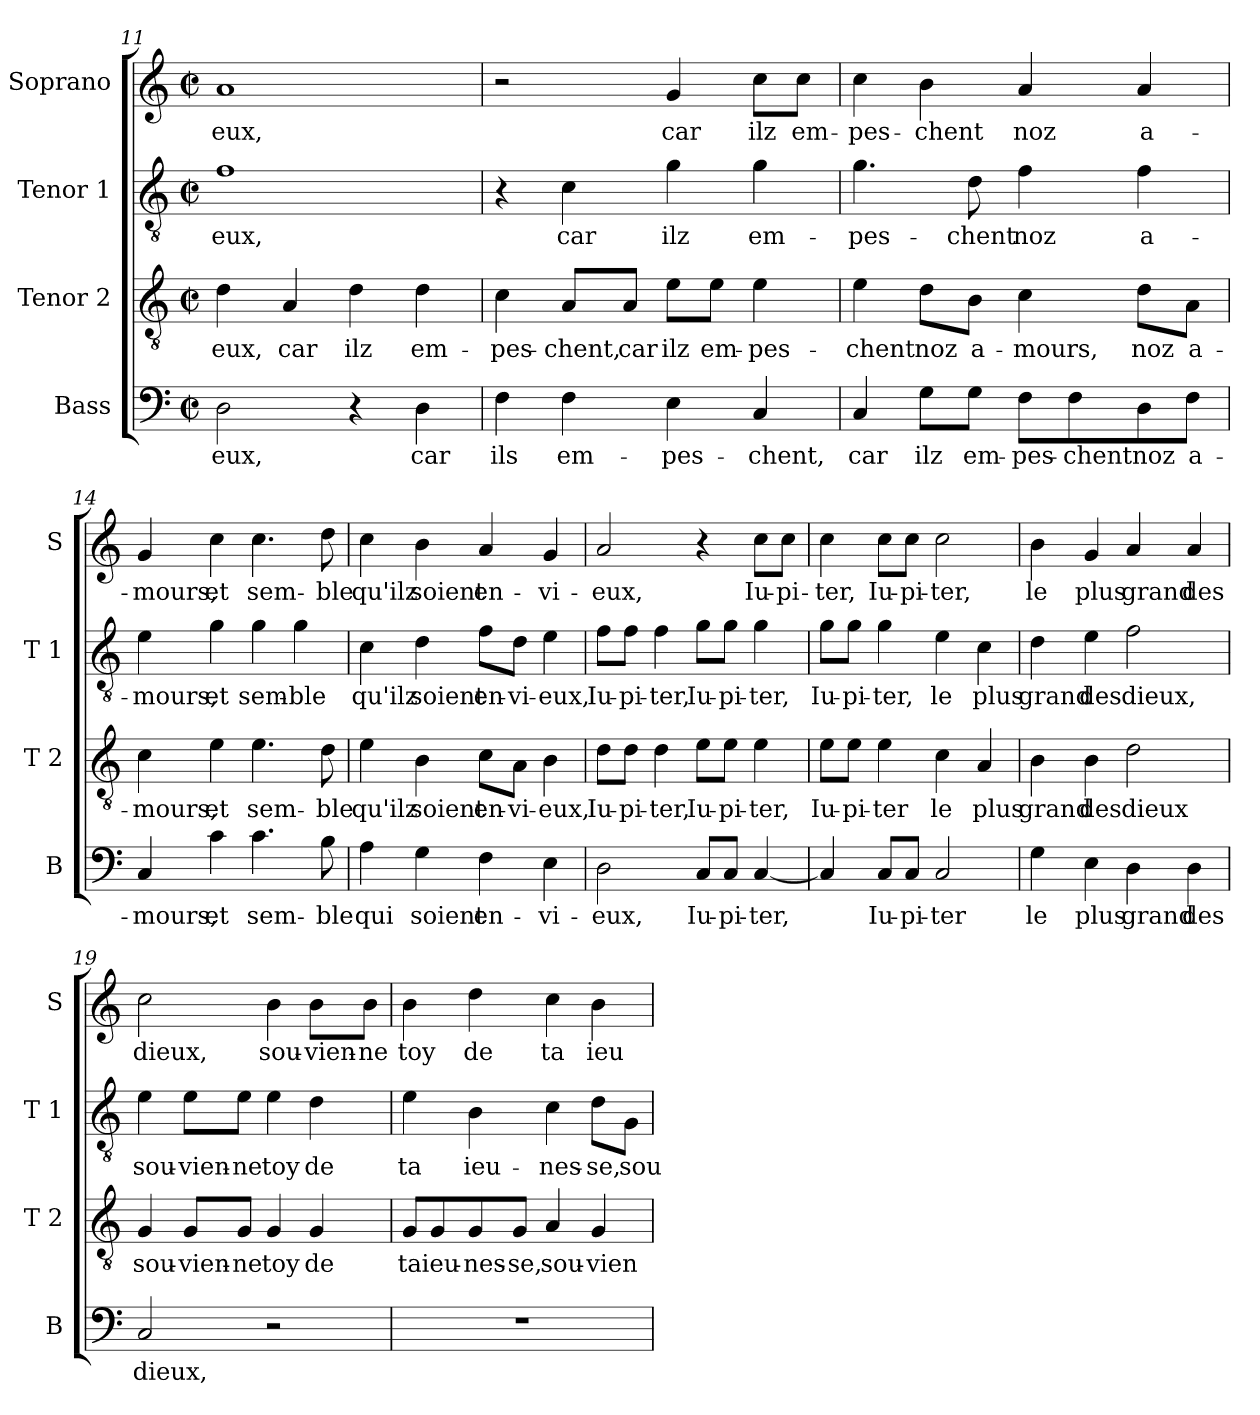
**kern	**text	**kern	**text	**kern	**text	**kern	**text
*part4	*part4	*part3	*part3	*part2	*part2	*part1	*part1
*staff4	*staff4	*staff3	*staff3	*staff2	*staff2	*staff1	*staff1
*I"Bass	*	*I"Tenor 2	*	*I"Tenor 1	*	*I"Soprano	*
*I'B	*	*I'T 2	*	*I'T 1	*	*I'S	*
!!LO:LB:g=z
*clefF4	*	*clefGv2	*	*clefGv2	*	*clefG2	*
*k[]	*	*k[]	*	*k[]	*	*k[]	*
*C:	*	*C:	*	*C:	*	*C:	*
*M2/2	*	*M2/2	*	*M2/2	*	*M2/2	*
*met(c|)	*	*met(c|)	*	*met(c|)	*	*met(c|)	*
=11	=11	=11	=11	=11	=11	=11	=11
!	!LO:LY:b	!	!LO:LY:b	!	!LO:LY:b	!	!LO:LY:b
2D\	-eux,	4d\	-eux,	1f	-eux,	1a	-eux,
!	!	!	!LO:LY:b	!	!	!	!
.	.	4A/	car	.	.	.	.
!	!	!	!LO:LY:b	!	!	!	!
4r	.	4d\	ilz	.	.	.	.
!	!LO:LY:b	!	!LO:LY:b	!	!	!	!
4D\	car	4d\	em-	.	.	.	.
=12	=12	=12	=12	=12	=12	=12	=12
!	!LO:LY:b	!	!LO:LY:b	!	!	!	!
4F\	ils	4c\	-pes-	4r	.	2r	.
!	!LO:LY:b	!	!LO:LY:b	!	!LO:LY:b	!	!
4F\	em-	8A/L	-chent,	4c\	car	.	.
!	!	!	!LO:LY:b	!	!	!	!
.	.	8A/J	car	.	.	.	.
!	!LO:LY:b	!	!LO:LY:b	!	!LO:LY:b	!	!LO:LY:b
4E\	-pes-	8e\L	ilz	4g\	ilz	4g/	car
!	!	!	!LO:LY:b	!	!	!	!
.	.	8e\J	em-	.	.	.	.
!	!LO:LY:b	!	!LO:LY:b	!	!LO:LY:b	!	!LO:LY:b
4C/	-chent,	4e\	-pes-	4g\	em-	8cc\L	ilz
!	!	!	!	!	!	!	!LO:LY:b
.	.	.	.	.	.	8cc\J	em-
=13	=13	=13	=13	=13	=13	=13	=13
!	!LO:LY:b	!	!LO:LY:b	!	!LO:LY:b	!	!LO:LY:b
4C/	car	4e\	-chent	4.g\	-pes-	4cc\	-pes-
!	!LO:LY:b	!	!LO:LY:b	!	!	!	!LO:LY:b
8G\L	ilz	8d\L	noz	.	.	4b\	-chent
!	!LO:LY:b	!	!LO:LY:b	!	!LO:LY:b	!	!
8G\J	em-	8B\J	a-	8d\	-chent	.	.
!	!LO:LY:b	!	!LO:LY:b	!	!LO:LY:b	!	!LO:LY:b
8F\L	-pes-	4c\	-mours,	4f\	noz	4a/	noz
!	!LO:LY:b	!	!	!	!	!	!
8F\	-chent	.	.	.	.	.	.
!	!LO:LY:b	!	!LO:LY:b	!	!LO:LY:b	!	!LO:LY:b
8D\	noz	8d\L	noz	4f\	a-	4a/	a-
!	!LO:LY:b	!	!LO:LY:b	!	!	!	!
8F\J	a-	8A\J	a-	.	.	.	.
=14	=14	=14	=14	=14	=14	=14	=14
!	!LO:LY:b	!	!LO:LY:b	!	!LO:LY:b	!	!LO:LY:b
4C/	-mours,	4c\	-mours,	4e\	-mours,	4g/	-mours,
!	!LO:LY:b	!	!LO:LY:b	!	!LO:LY:b	!	!LO:LY:b
4c\	et	4e\	et	4g\	et	4cc\	et
!	!LO:LY:b	!	!LO:LY:b	!	!LO:LY:b	!	!LO:LY:b
4.c\	sem-	4.e\	sem-	4g\	sem-	4.cc\	sem-
!	!	!	!	!	!LO:LY:b	!	!
.	.	.	.	4g\	-ble	.	.
!	!LO:LY:b	!	!LO:LY:b	!	!	!	!LO:LY:b
8B\	-ble	8d\	-ble	.	.	8dd\	-ble
!!LO:PB:g=z
=15	=15	=15	=15	=15	=15	=15	=15
!	!LO:LY:b	!	!LO:LY:b	!	!LO:LY:b	!	!LO:LY:b
4A\	qui	4e\	qu'ilz	4c\	qu'ilz	4cc\	qu'ilz
!	!LO:LY:b	!	!LO:LY:b	!	!LO:LY:b	!	!LO:LY:b
4G\	soient	4B\	soient	4d\	soient	4b\	soient
!	!LO:LY:b	!	!LO:LY:b	!	!LO:LY:b	!	!LO:LY:b
4F\	en-	8c\L	en-	8f\L	en-	4a/	en-
!	!	!	!LO:LY:b	!	!LO:LY:b	!	!
.	.	8A\J	-vi-	8d\J	-vi-	.	.
!	!LO:LY:b	!	!LO:LY:b	!	!LO:LY:b	!	!LO:LY:b
4E\	-vi-	4B\	-eux,	4e\	-eux,	4g/	-vi-
=16	=16	=16	=16	=16	=16	=16	=16
!	!LO:LY:b	!	!LO:LY:b	!	!LO:LY:b	!	!LO:LY:b
2D\	-eux,	8d\L	Iu-	8f\L	Iu-	2a/	-eux,
!	!	!	!LO:LY:b	!	!LO:LY:b	!	!
.	.	8d\J	-pi-	8f\J	-pi-	.	.
!	!	!	!LO:LY:b	!	!LO:LY:b	!	!
.	.	4d\	-ter,	4f\	-ter,	.	.
!	!LO:LY:b	!	!LO:LY:b	!	!LO:LY:b	!	!
8C/L	Iu-	8e\L	Iu-	8g\L	Iu-	4r	.
!	!LO:LY:b	!	!LO:LY:b	!	!LO:LY:b	!	!
8C/J	-pi-	8e\J	-pi-	8g\J	-pi-	.	.
!	!LO:LY:b	!	!LO:LY:b	!	!LO:LY:b	!	!LO:LY:b
[4C/	-ter,	4e\	-ter,	4g\	-ter,	8cc\L	Iu-
!	!	!	!	!	!	!	!LO:LY:b
.	.	.	.	.	.	8cc\J	-pi-
=17	=17	=17	=17	=17	=17	=17	=17
!	!	!	!LO:LY:b	!	!LO:LY:b	!	!LO:LY:b
4C/]	.	8e\L	Iu-	8g\L	Iu-	4cc\	-ter,
!	!	!	!LO:LY:b	!	!LO:LY:b	!	!
.	.	8e\J	-pi-	8g\J	-pi-	.	.
!	!LO:LY:b	!	!LO:LY:b	!	!LO:LY:b	!	!LO:LY:b
8C/L	Iu-	4e\	-ter	4g\	-ter,	8cc\L	Iu-
!	!LO:LY:b	!	!	!	!	!	!LO:LY:b
8C/J	-pi-	.	.	.	.	8cc\J	-pi-
!	!LO:LY:b	!	!LO:LY:b	!	!LO:LY:b	!	!LO:LY:b
2C/	-ter	4c\	le	4e\	le	2cc\	-ter,
!	!	!	!LO:LY:b	!	!LO:LY:b	!	!
.	.	4A/	plus	4c\	plus	.	.
=18	=18	=18	=18	=18	=18	=18	=18
!	!LO:LY:b	!	!LO:LY:b	!	!LO:LY:b	!	!LO:LY:b
4G\	le	4B\	grand	4d\	grand	4b\	le
!	!LO:LY:b	!	!LO:LY:b	!	!LO:LY:b	!	!LO:LY:b
4E\	plus	4B\	des	4e\	des	4g/	plus
!	!LO:LY:b	!	!LO:LY:b	!	!LO:LY:b	!	!LO:LY:b
4D\	grand	2d\	dieux	2f\	dieux,	4a/	grand
!	!LO:LY:b	!	!	!	!	!	!LO:LY:b
4D\	des	.	.	.	.	4a/	des
!!LO:LB:g=z
=19	=19	=19	=19	=19	=19	=19	=19
!	!LO:LY:b	!	!LO:LY:b	!	!LO:LY:b	!	!LO:LY:b
2C/	dieux,	4G/	sou-	4e\	sou-	2cc\	dieux,
!	!	!	!LO:LY:b	!	!LO:LY:b	!	!
.	.	8G/L	-vien-	8e\L	-vien-	.	.
!	!	!	!LO:LY:b	!	!LO:LY:b	!	!
.	.	8G/J	-ne	8e\J	-ne	.	.
!	!	!	!LO:LY:b	!	!LO:LY:b	!	!LO:LY:b
2r	.	4G/	toy	4e\	toy	4b\	sou-
!	!	!	!LO:LY:b	!	!LO:LY:b	!	!LO:LY:b
.	.	4G/	de	4d\	de	8b\L	-vien-
!	!	!	!	!	!	!	!LO:LY:b
.	.	.	.	.	.	8b\J	-ne
=20	=20	=20	=20	=20	=20	=20	=20
!	!	!	!LO:LY:b	!	!LO:LY:b	!	!LO:LY:b
1r	.	8G/L	ta	4e\	ta	4b\	toy
!	!	!	!LO:LY:b	!	!	!	!
.	.	8G/	ieu-	.	.	.	.
!	!	!	!LO:LY:b	!	!LO:LY:b	!	!LO:LY:b
.	.	8G/	-nes-	4B\	ieu-	4dd\	de
!	!	!	!LO:LY:b	!	!	!	!
.	.	8G/J	-se,	.	.	.	.
!	!	!	!LO:LY:b	!	!LO:LY:b	!	!LO:LY:b
.	.	4A/	sou-	4c\	-nes-	4cc\	ta
!	!	!	!LO:LY:b	!	!LO:LY:b	!	!LO:LY:b
.	.	4G/	-vien-	8d\L	-se,	4b\	ieu-
!	!	!	!	!	!LO:LY:b	!	!
.	.	.	.	8G\J	sou-	.	.
=	=	=	=	=	=	=	=
*-	*-	*-	*-	*-	*-	*-	*-
